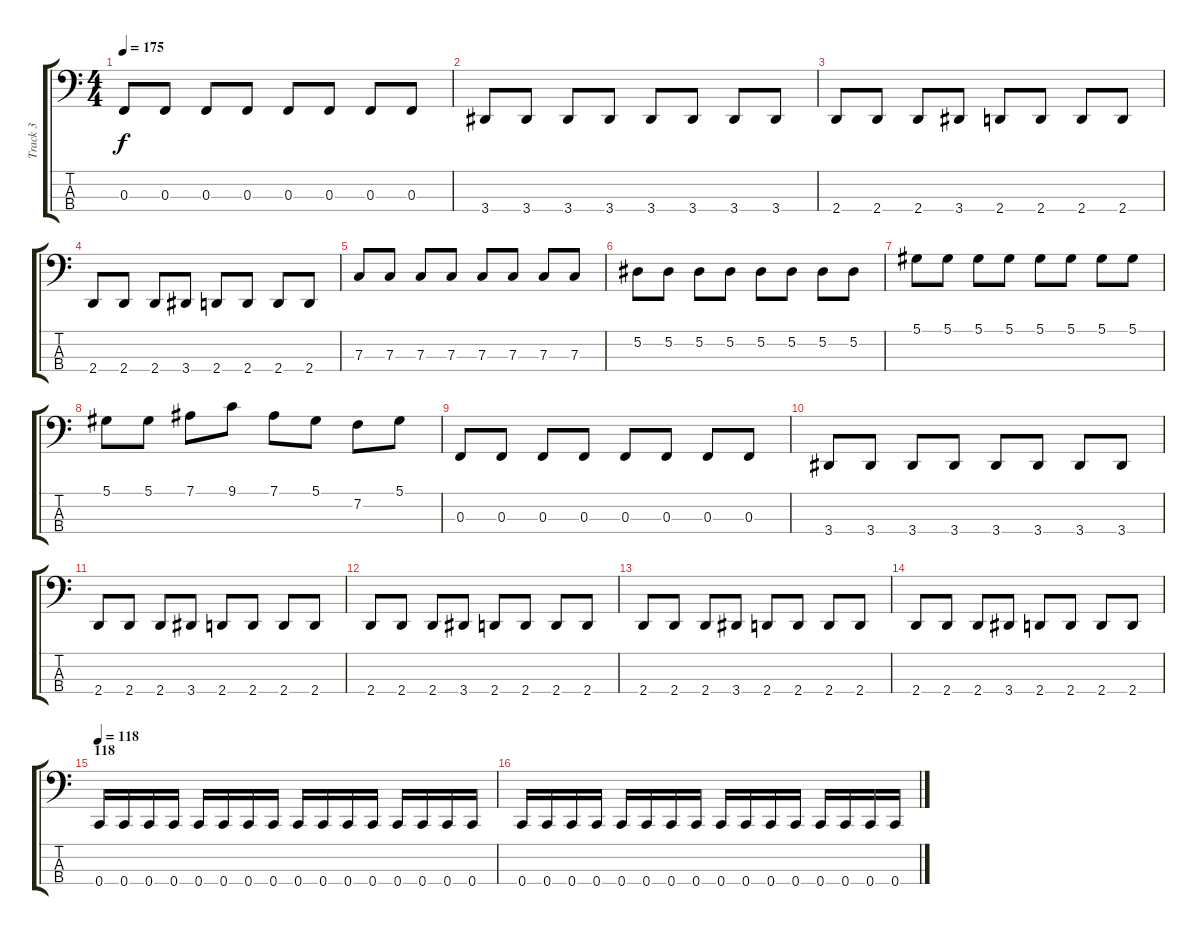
\track ("Track 3" "Track 3") {instrument electricbassfinger}
\staff {score tabs}
\tuning (Eb2 Bb1 F1 C1) {hide}
\ts (4 4)
\tempo 175
\clef f4
\ks c
0.3.8{dy f} 0.3.8 0.3.8 0.3.8 0.3.8 0.3.8 0.3.8 0.3.8 |
3.4.8 3.4.8 3.4.8 3.4.8 3.4.8 3.4.8 3.4.8 3.4.8 |
2.4.8 2.4.8 2.4.8 3.4.8 2.4.8 2.4.8 2.4.8 2.4.8 |
2.4.8 2.4.8 2.4.8 3.4.8 2.4.8 2.4.8 2.4.8 2.4.8 |
7.3.8 7.3.8 7.3.8 7.3.8 7.3.8 7.3.8 7.3.8 7.3.8 |
5.2.8 5.2.8 5.2.8 5.2.8 5.2.8 5.2.8 5.2.8 5.2.8 |
5.1.8 5.1.8 5.1.8 5.1.8 5.1.8 5.1.8 5.1.8 5.1.8 |
5.1.8 5.1.8 7.1.8 9.1.8 7.1.8 5.1.8 7.2.8 5.1.8 |
0.3.8 0.3.8 0.3.8 0.3.8 0.3.8 0.3.8 0.3.8 0.3.8 |
3.4.8 3.4.8 3.4.8 3.4.8 3.4.8 3.4.8 3.4.8 3.4.8 |
2.4.8 2.4.8 2.4.8 3.4.8 2.4.8 2.4.8 2.4.8 2.4.8 |
2.4.8 2.4.8 2.4.8 3.4.8 2.4.8 2.4.8 2.4.8 2.4.8 |
2.4.8 2.4.8 2.4.8 3.4.8 2.4.8 2.4.8 2.4.8 2.4.8 |
2.4.8 2.4.8 2.4.8 3.4.8 2.4.8 2.4.8 2.4.8 2.4.8 |
\section ("" "118")
\tempo 118
0.4.16 0.4.16 0.4.16 0.4.16 0.4.16 0.4.16 0.4.16 0.4.16 0.4.16 0.4.16 0.4.16 0.4.16 0.4.16 0.4.16 0.4.16 0.4.16 |
0.4.16 0.4.16 0.4.16 0.4.16 0.4.16 0.4.16 0.4.16 0.4.16 0.4.16 0.4.16 0.4.16 0.4.16 0.4.16 0.4.16 0.4.16 0.4.16
